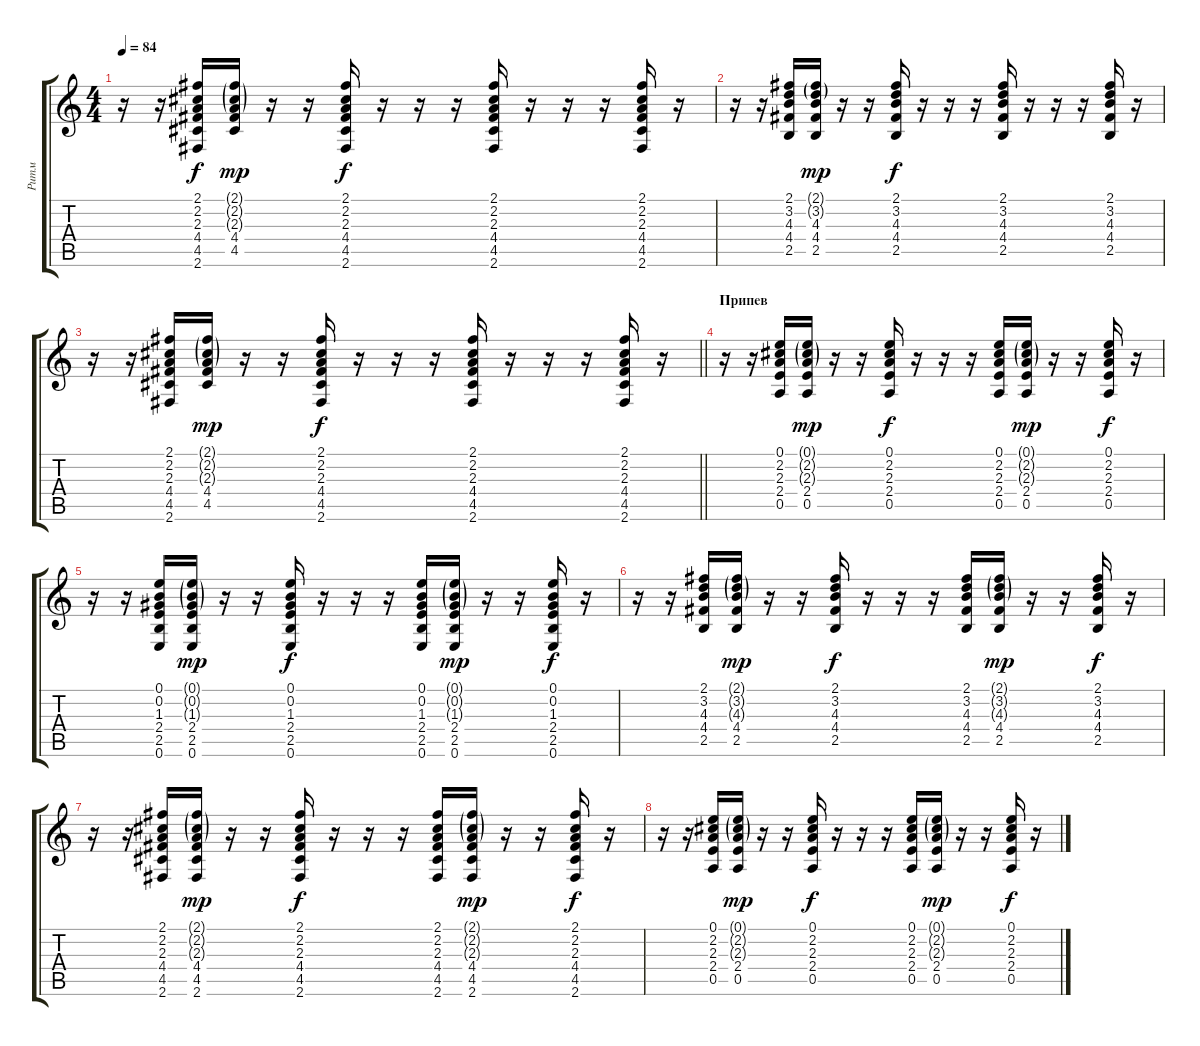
\track ("Ритм" "Ритм") {instrument acousticguitarsteel}
\staff {score tabs}
\tuning (E4 B3 G3 D3 A2 E2) {hide}
\ts (4 4)
\tempo 84
\clef g2
\ks c
r.16{dy f} r.16 (2.1 2.2 2.3 4.4 4.5 2.6).16 (2.1{g} 2.2{g} 2.3{g} 4.4 4.5).16{dy mp} r.16 r.16 (2.1 2.2 2.3 4.4 4.5 2.6).16{dy f} r.16 r.16 r.16 (2.1 2.2 2.3 4.4 4.5 2.6).16 r.16 r.16 r.16 (2.1 2.2 2.3 4.4 4.5 2.6).16 r.16 |
r.16 r.16 (2.1 3.2 4.3 4.4 2.5).16 (2.1{g} 3.2{g} 4.3 4.4 2.5).16{dy mp} r.16 r.16 (2.1 3.2 4.3 4.4 2.5).16{dy f} r.16 r.16 r.16 (2.1 3.2 4.3 4.4 2.5).16 r.16 r.16 r.16 (2.1 3.2 4.3 4.4 2.5).16 r.16 |
\barLineRight lightlight
r.16 r.16 (2.1 2.2 2.3 4.4 4.5 2.6).16 (2.1{g} 2.2{g} 2.3{g} 4.4 4.5).16{dy mp} r.16 r.16 (2.1 2.2 2.3 4.4 4.5 2.6).16{dy f} r.16 r.16 r.16 (2.1 2.2 2.3 4.4 4.5 2.6).16 r.16 r.16 r.16 (2.1 2.2 2.3 4.4 4.5 2.6).16 r.16 |
\section ("" "Припев")
r.16 r.16 (0.1 2.2 2.3 2.4 0.5).16 (0.1{g} 2.2{g} 2.3{g} 2.4 0.5).16{dy mp} r.16 r.16 (0.1 2.2 2.3 2.4 0.5).16{dy f} r.16 r.16 r.16 (0.1 2.2 2.3 2.4 0.5).16 (0.1{g} 2.2{g} 2.3{g} 2.4 0.5).16{dy mp} r.16 r.16 (0.1 2.2 2.3 2.4 0.5).16{dy f} r.16 |
r.16 r.16 (0.1 0.2 1.3 2.4 2.5 0.6).16 (0.1{g} 0.2{g} 1.3{g} 2.4 2.5 0.6).16{dy mp} r.16 r.16 (0.1 0.2 1.3 2.4 2.5 0.6).16{dy f} r.16 r.16 r.16 (0.1 0.2 1.3 2.4 2.5 0.6).16 (0.1{g} 0.2{g} 1.3{g} 2.4 2.5 0.6).16{dy mp} r.16 r.16 (0.1 0.2 1.3 2.4 2.5 0.6).16{dy f} r.16 |
r.16 r.16 (2.1 3.2 4.3 4.4 2.5).16 (2.1{g} 3.2{g} 4.3{g} 4.4 2.5).16{dy mp} r.16 r.16 (2.1 3.2 4.3 4.4 2.5).16{dy f} r.16 r.16 r.16 (2.1 3.2 4.3 4.4 2.5).16 (2.1{g} 3.2{g} 4.3{g} 4.4 2.5).16{dy mp} r.16 r.16 (2.1 3.2 4.3 4.4 2.5).16{dy f} r.16 |
r.16 r.16 (2.1 2.2 2.3 4.4 4.5 2.6).16 (2.1{g} 2.2{g} 2.3{g} 4.4 4.5 2.6).16{dy mp} r.16 r.16 (2.1 2.2 2.3 4.4 4.5 2.6).16{dy f} r.16 r.16 r.16 (2.1 2.2 2.3 4.4 4.5 2.6).16 (2.1{g} 2.2{g} 2.3{g} 4.4 4.5 2.6).16{dy mp} r.16 r.16 (2.1 2.2 2.3 4.4 4.5 2.6).16{dy f} r.16 |
r.16 r.16 (0.1 2.2 2.3 2.4 0.5).16 (0.1{g} 2.2{g} 2.3{g} 2.4 0.5).16{dy mp} r.16 r.16 (0.1 2.2 2.3 2.4 0.5).16{dy f} r.16 r.16 r.16 (0.1 2.2 2.3 2.4 0.5).16 (0.1{g} 2.2{g} 2.3{g} 2.4 0.5).16{dy mp} r.16 r.16 (0.1 2.2 2.3 2.4 0.5).16{dy f} r.16
